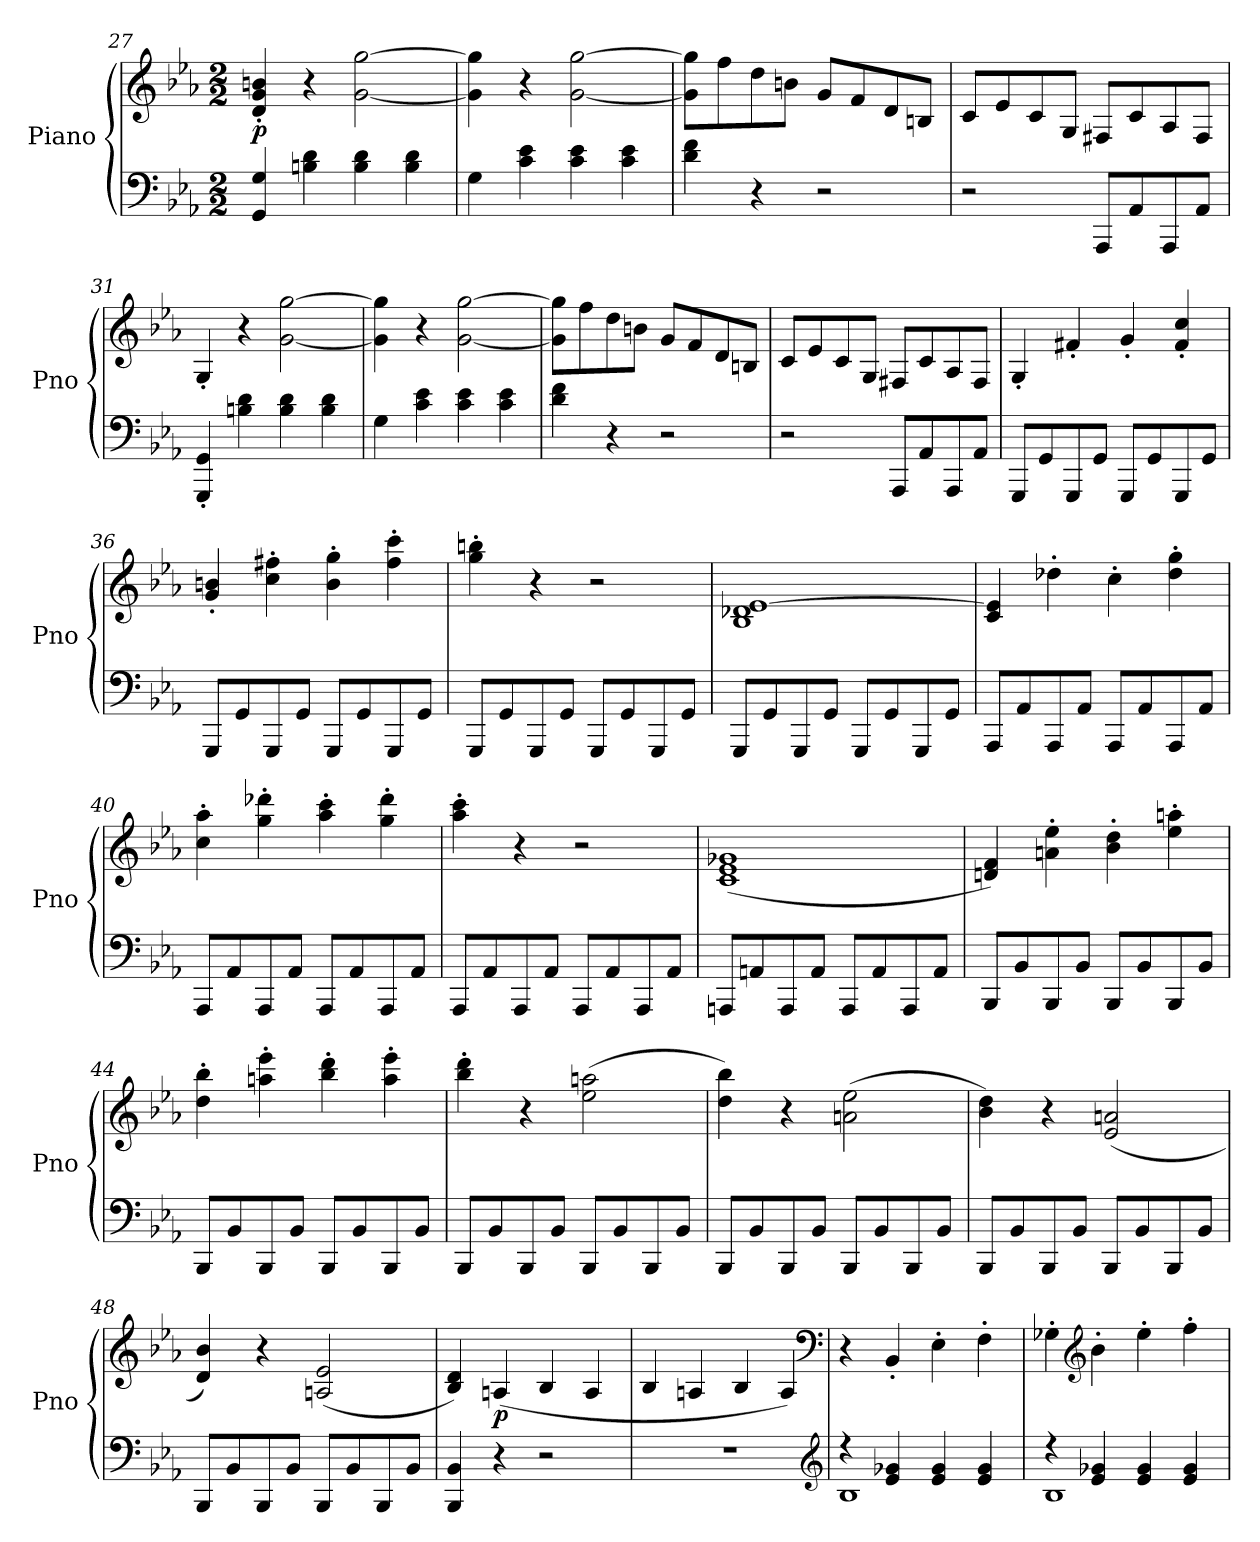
**kern	**kern	**dynam
*part1	*part1	*part1
*staff2	*staff1	*staff1/2
*I"Piano	*	*
*I'Pno	*	*
*clefF4	*clefG2	*
*k[b-e-a-]	*k[b-e-a-]	*
*c:	*c:	*
*M2/2	*M2/2	*
=27	=27	=27
4GG/ 4G/	4d'/ 4g'/ 4bn'/	p
4Bn\ 4d\	4r	.
4B\ 4d\	[2g\ [2gg\	.
4B\ 4d\	.	.
=28	=28	=28
4G\	4g]\ 4gg]\	.
4c\ 4e-\	4r	.
4c\ 4e-\	[2g\ [2gg\	.
4c\ 4e-\	.	.
=29	=29	=29
4d\ 4f\	8g]\ 8gg]\L	.
.	8ff\	.
4r	8dd\	.
.	8bn\J	.
2r	8g/L	.
.	8f/	.
.	8d/	.
.	8Bn/J	.
=30	=30	=30
2r	8c/L	.
.	8e-/	.
.	8c/	.
.	8G/J	.
8AAA-/L	8F#X/L	.
8AA-/	8c/	.
8AAA-/	8A-/	.
8AA-/J	8F#/J	.
=31	=31	=31
4GGG'/ 4GG'/	4G'/	.
4Bn\ 4d\	4r	.
4B\ 4d\	[2g\ [2gg\	.
4B\ 4d\	.	.
=32	=32	=32
4G\	4g]\ 4gg]\	.
4c\ 4e-\	4r	.
4c\ 4e-\	[2g\ [2gg\	.
4c\ 4e-\	.	.
=33	=33	=33
4d\ 4f\	8g]\ 8gg]\L	.
.	8ff\	.
4r	8dd\	.
.	8bn\J	.
2r	8g/L	.
.	8f/	.
.	8d/	.
.	8Bn/J	.
=34	=34	=34
2r	8c/L	.
.	8e-/	.
.	8c/	.
.	8G/J	.
8AAA-/L	8F#X/L	.
8AA-/	8c/	.
8AAA-/	8A-/	.
8AA-/J	8F#/J	.
=35	=35	=35
8GGG/L	4G'/	.
8GG/	.	.
8GGG/	4f#X'/	.
8GG/J	.	.
8GGG/L	4g'/	.
8GG/	.	.
8GGG/	4f#'/ 4cc'/	.
8GG/J	.	.
=36	=36	=36
8GGG/L	4g'/ 4bn'/	.
8GG/	.	.
8GGG/	4cc'\ 4ff#X'\	.
8GG/J	.	.
8GGG/L	4b'\ 4gg'\	.
8GG/	.	.
8GGG/	4ff#'\ 4ccc'\	.
8GG/J	.	.
=37	=37	=37
8GGG/L	4gg'\ 4bbn'\	.
8GG/	.	.
8GGG/	4r	.
8GG/J	.	.
8GGG/L	2r	.
8GG/	.	.
8GGG/	.	.
8GG/J	.	.
=38	=38	=38
8GGG/L	1B- 1d-X [1e-	.
8GG/	.	.
8GGG/	.	.
8GG/J	.	.
8GGG/L	.	.
8GG/	.	.
8GGG/	.	.
8GG/J	.	.
=39	=39	=39
8AAA-/L	4c/ 4e-]/	.
8AA-/	.	.
8AAA-/	4dd-X'\	.
8AA-/J	.	.
8AAA-/L	4cc'\	.
8AA-/	.	.
8AAA-/	4dd-'\ 4gg'\	.
8AA-/J	.	.
=40	=40	=40
8AAA-/L	4cc'\ 4aa-'\	.
8AA-/	.	.
8AAA-/	4gg'\ 4ddd-X'\	.
8AA-/J	.	.
8AAA-/L	4aa-'\ 4ccc'\	.
8AA-/	.	.
8AAA-/	4gg'\ 4ddd-'\	.
8AA-/J	.	.
=41	=41	=41
8AAA-/L	4aa-'\ 4ccc'\	.
8AA-/	.	.
8AAA-/	4r	.
8AA-/J	.	.
8AAA-/L	2r	.
8AA-/	.	.
8AAA-/	.	.
8AA-/J	.	.
=42	=42	=42
8AAAn/L	(1c 1e- 1g-X	.
8AAn/	.	.
8AAA/	.	.
8AA/J	.	.
8AAA/L	.	.
8AA/	.	.
8AAA/	.	.
8AA/J	.	.
=43	=43	=43
8BBB-/L	4dn/ 4f/)	.
8BB-/	.	.
8BBB-/	4an'\ 4ee-'\	.
8BB-/J	.	.
8BBB-/L	4b-'\ 4dd'\	.
8BB-/	.	.
8BBB-/	4ee-'\ 4aan'\	.
8BB-/J	.	.
=44	=44	=44
8BBB-/L	4dd'\ 4bb-'\	.
8BB-/	.	.
8BBB-/	4aan'\ 4eee-'\	.
8BB-/J	.	.
8BBB-/L	4bb-'\ 4ddd'\	.
8BB-/	.	.
8BBB-/	4aa'\ 4eee-'\	.
8BB-/J	.	.
=45	=45	=45
8BBB-/L	4bb-'\ 4ddd'\	.
8BB-/	.	.
8BBB-/	4r	.
8BB-/J	.	.
8BBB-/L	(2ee-\ 2aan\	.
8BB-/	.	.
8BBB-/	.	.
8BB-/J	.	.
=46	=46	=46
8BBB-/L	4dd\ 4bb-\)	.
8BB-/	.	.
8BBB-/	4r	.
8BB-/J	.	.
8BBB-/L	(2an\ 2ee-\	.
8BB-/	.	.
8BBB-/	.	.
8BB-/J	.	.
=47	=47	=47
8BBB-/L	4b-\ 4dd\)	.
8BB-/	.	.
8BBB-/	4r	.
8BB-/J	.	.
8BBB-/L	(2e-/ 2an/	.
8BB-/	.	.
8BBB-/	.	.
8BB-/J	.	.
=48	=48	=48
8BBB-/L	4d/ 4b-/)	.
8BB-/	.	.
8BBB-/	4r	.
8BB-/J	.	.
8BBB-/L	(2An/ 2e-/	.
8BB-/	.	.
8BBB-/	.	.
8BB-/J	.	.
=49	=49	=49
4BBB-/ 4BB-/	4B-/ 4d/)	.
4r	(4An/	p
2r	4B-/	.
.	4A/	.
=50	=50	=50
1r	4B-/	.
.	4An/	.
.	4B-/	.
.	4A/)	.
*clefG2	*clefF4	*
=51	=51	=51
*^	*	*
4r	1B-	4r	.
4e-/ 4g-X/	.	4BB-'/	.
4e-/ 4g-/	.	4E-'\	.
4e-/ 4g-/	.	4F'\	.
=52	=52	=52	=52
4r	1B-	4G-X'\	.
*	*	*clefG2	*
4e-/ 4g-X/	.	4b-'\	.
4e-/ 4g-/	.	4ee-'\	.
4e-/ 4g-/	.	4ff'\	.
*v	*v	*	*
=	=	=
*-	*-	*-
